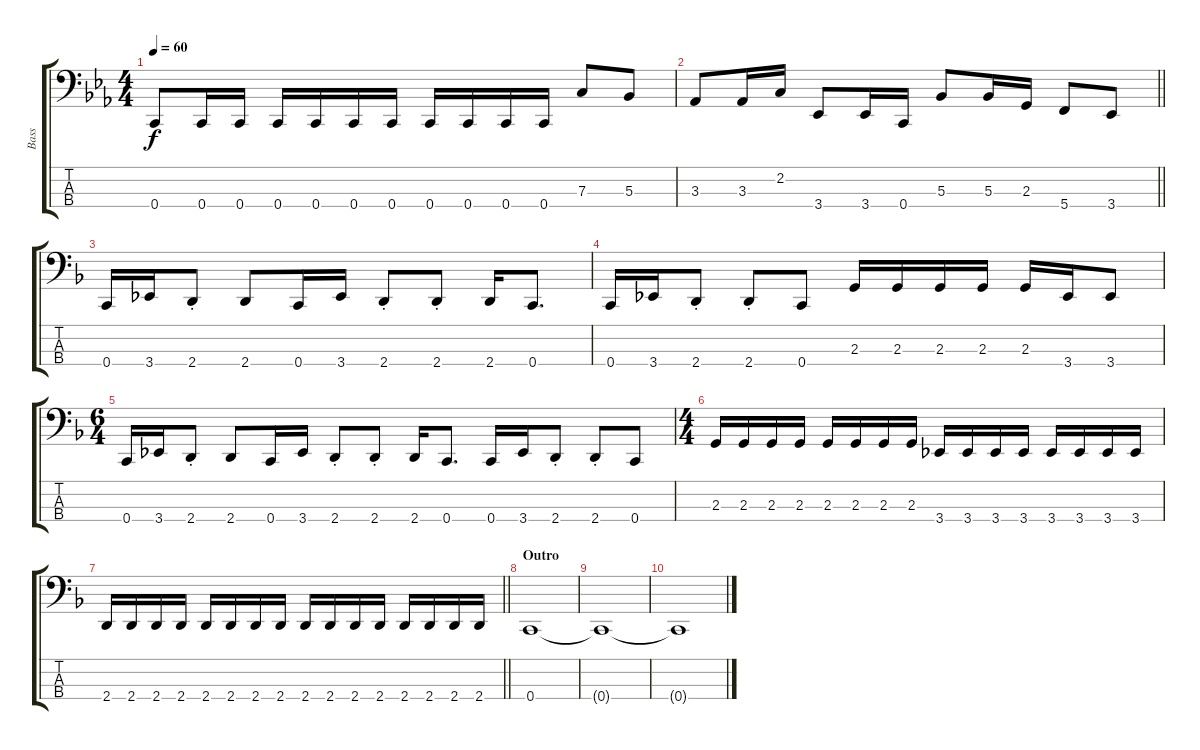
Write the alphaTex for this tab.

\track ("Bass" "Bass") {instrument electricbasspick}
\staff {score tabs}
\tuning (Eb2 Bb1 F1 C1) {hide}
\ts (4 4)
\tempo 60
\clef f4
\ks cminor
0.4.8{dy f} 0.4.16 0.4.16 0.4.16 0.4.16 0.4.16 0.4.16 0.4.16 0.4.16 0.4.16 0.4.16 7.3.8 5.3.8 |
\barLineRight lightlight
3.3.8 3.3.16 2.2.16 3.4.8 3.4.16 0.4.16 5.3.8 5.3.16 2.3.16 5.4.8 3.4.8 |
\section ("" "")
\ks dminor
0.4.16 3.4.16 2.4{st}.8 2.4.8 0.4.16 3.4.16 2.4{st}.8 2.4{st}.8 2.4.16 0.4.8{d} |
0.4.16 3.4.16 2.4{st}.8 2.4{st}.8 0.4.8 2.3.16 2.3.16 2.3.16 2.3.16 2.3.16 3.4.16 3.4.8 |
\ts (6 4)
0.4.16 3.4.16 2.4{st}.8 2.4.8 0.4.16 3.4.16 2.4{st}.8 2.4{st}.8 2.4.16 0.4.8{d} 0.4.16 3.4.16 2.4{st}.8 2.4{st}.8 0.4.8 |
\ts (4 4)
2.3.16 2.3.16 2.3.16 2.3.16 2.3.16 2.3.16 2.3.16 2.3.16 3.4.16 3.4.16 3.4.16 3.4.16 3.4.16 3.4.16 3.4.16 3.4.16 |
\barLineRight lightlight
2.4.16 2.4.16 2.4.16 2.4.16 2.4.16 2.4.16 2.4.16 2.4.16 2.4.16 2.4.16 2.4.16 2.4.16 2.4.16 2.4.16 2.4.16 2.4.16 |
\section ("" "Outro")
0.4.1{volume 0} |
0.4{t}.1 |
0.4{t}.1
